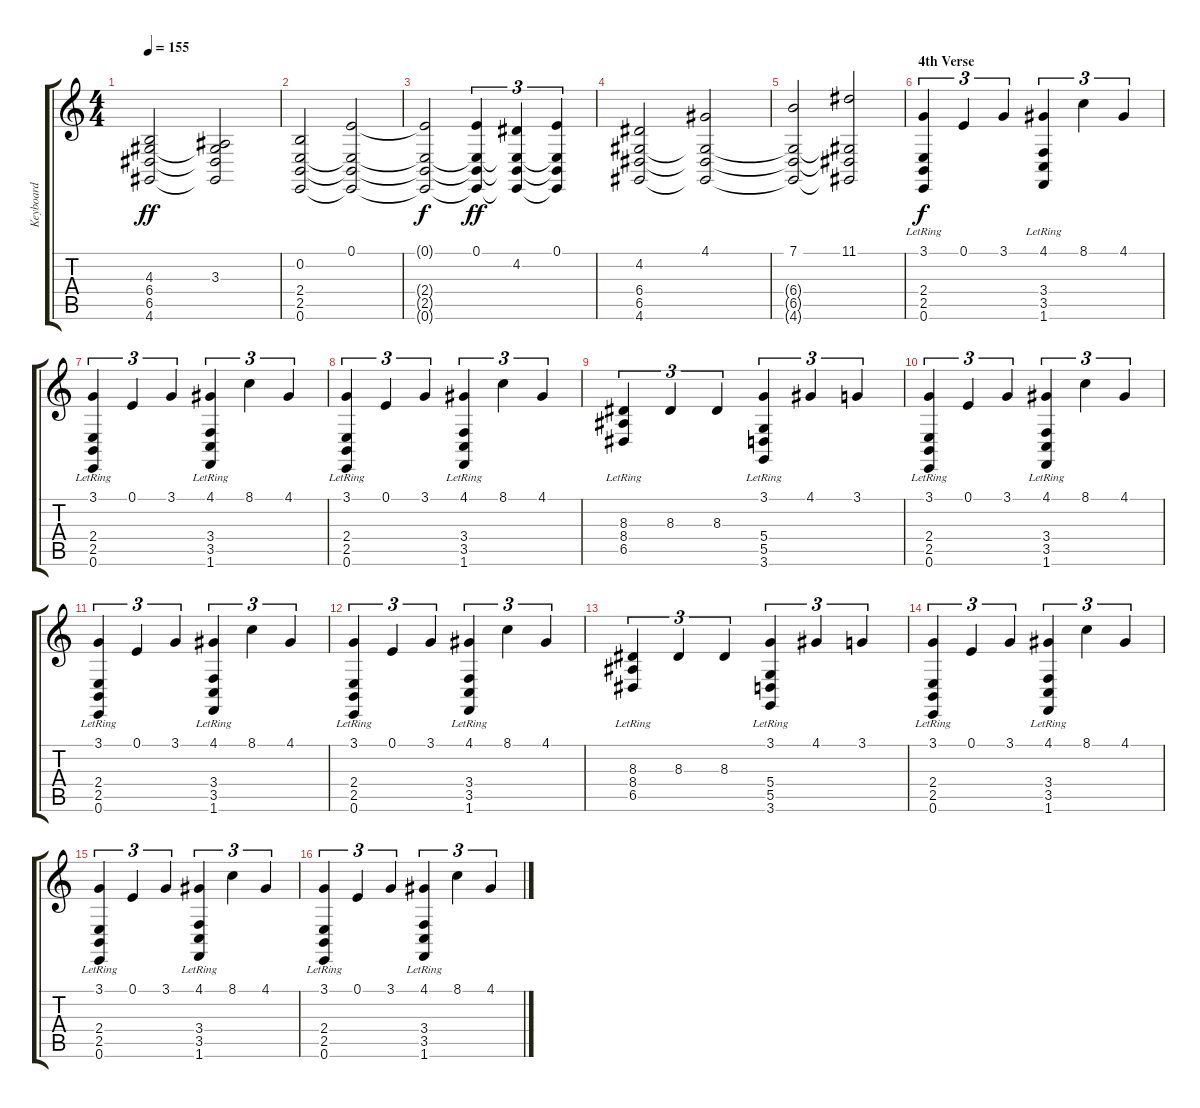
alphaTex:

\track ("Keyboard" "Keyboard") {instrument pad4choir}
\staff {score tabs}
\tuning (E4 B3 G3 D3 A2 E2) {hide}
\ts (4 4)
\tempo 155
\clef g2
\ks c
(4.3 6.4{t} 6.5{t} 4.6{t}).2{dy ff} (3.3 6.4{t} 6.5{t} 4.6{t}).2 |
(0.2 2.4 2.5 0.6).2 (0.1 2.4{t} 2.5{t} 0.6{t}).2 |
(0.1{t} 2.4{t} 2.5{t} 0.6{t}).2{dy f} (0.1 2.4{t} 2.5{t} 0.6{t}).4{tu (3 2) dy ff} (4.2 2.4{t} 2.5{t} 0.6{t}).4{tu (3 2)} (0.1 2.4{t} 2.5{t} 0.6{t}).4{tu (3 2)} |
(4.2 6.4 6.5 4.6).2 (4.1 6.4{t} 6.5{t} 4.6{t}).2 |
(7.1 6.4{t} 6.5{t} 4.6{t}).2 (11.1 6.4{t} 6.5{t} 4.6{t}).2 |
\section ("" "4th Verse")
(3.1 2.4{lr} 2.5{lr} 0.6{lr}).4{tu (3 2) dy f} 0.1.4{tu (3 2)} 3.1.4{tu (3 2)} (4.1 3.4{lr} 3.5{lr} 1.6{lr}).4{tu (3 2)} 8.1.4{tu (3 2)} 4.1.4{tu (3 2)} |
(3.1 2.4{lr} 2.5{lr} 0.6{lr}).4{tu (3 2)} 0.1.4{tu (3 2)} 3.1.4{tu (3 2)} (4.1 3.4{lr} 3.5{lr} 1.6{lr}).4{tu (3 2)} 8.1.4{tu (3 2)} 4.1.4{tu (3 2)} |
(3.1 2.4{lr} 2.5{lr} 0.6{lr}).4{tu (3 2)} 0.1.4{tu (3 2)} 3.1.4{tu (3 2)} (4.1 3.4{lr} 3.5{lr} 1.6{lr}).4{tu (3 2)} 8.1.4{tu (3 2)} 4.1.4{tu (3 2)} |
(8.3 8.4{lr} 6.5{lr}).4{tu (3 2)} 8.3.4{tu (3 2)} 8.3.4{tu (3 2)} (3.1 5.4{lr} 5.5{lr} 3.6{lr}).4{tu (3 2)} 4.1.4{tu (3 2)} 3.1.4{tu (3 2)} |
(3.1 2.4{lr} 2.5{lr} 0.6{lr}).4{tu (3 2)} 0.1.4{tu (3 2)} 3.1.4{tu (3 2)} (4.1 3.4{lr} 3.5{lr} 1.6{lr}).4{tu (3 2)} 8.1.4{tu (3 2)} 4.1.4{tu (3 2)} |
(3.1 2.4{lr} 2.5{lr} 0.6{lr}).4{tu (3 2)} 0.1.4{tu (3 2)} 3.1.4{tu (3 2)} (4.1 3.4{lr} 3.5{lr} 1.6{lr}).4{tu (3 2)} 8.1.4{tu (3 2)} 4.1.4{tu (3 2)} |
(3.1 2.4{lr} 2.5{lr} 0.6{lr}).4{tu (3 2)} 0.1.4{tu (3 2)} 3.1.4{tu (3 2)} (4.1 3.4{lr} 3.5{lr} 1.6{lr}).4{tu (3 2)} 8.1.4{tu (3 2)} 4.1.4{tu (3 2)} |
(8.3 8.4{lr} 6.5{lr}).4{tu (3 2)} 8.3.4{tu (3 2)} 8.3.4{tu (3 2)} (3.1 5.4{lr} 5.5{lr} 3.6{lr}).4{tu (3 2)} 4.1.4{tu (3 2)} 3.1.4{tu (3 2)} |
(3.1 2.4{lr} 2.5{lr} 0.6{lr}).4{tu (3 2)} 0.1.4{tu (3 2)} 3.1.4{tu (3 2)} (4.1 3.4{lr} 3.5{lr} 1.6{lr}).4{tu (3 2)} 8.1.4{tu (3 2)} 4.1.4{tu (3 2)} |
(3.1 2.4{lr} 2.5{lr} 0.6{lr}).4{tu (3 2)} 0.1.4{tu (3 2)} 3.1.4{tu (3 2)} (4.1 3.4{lr} 3.5{lr} 1.6{lr}).4{tu (3 2)} 8.1.4{tu (3 2)} 4.1.4{tu (3 2)} |
(3.1 2.4{lr} 2.5{lr} 0.6{lr}).4{tu (3 2)} 0.1.4{tu (3 2)} 3.1.4{tu (3 2)} (4.1 3.4{lr} 3.5{lr} 1.6{lr}).4{tu (3 2)} 8.1.4{tu (3 2)} 4.1.4{tu (3 2)}
